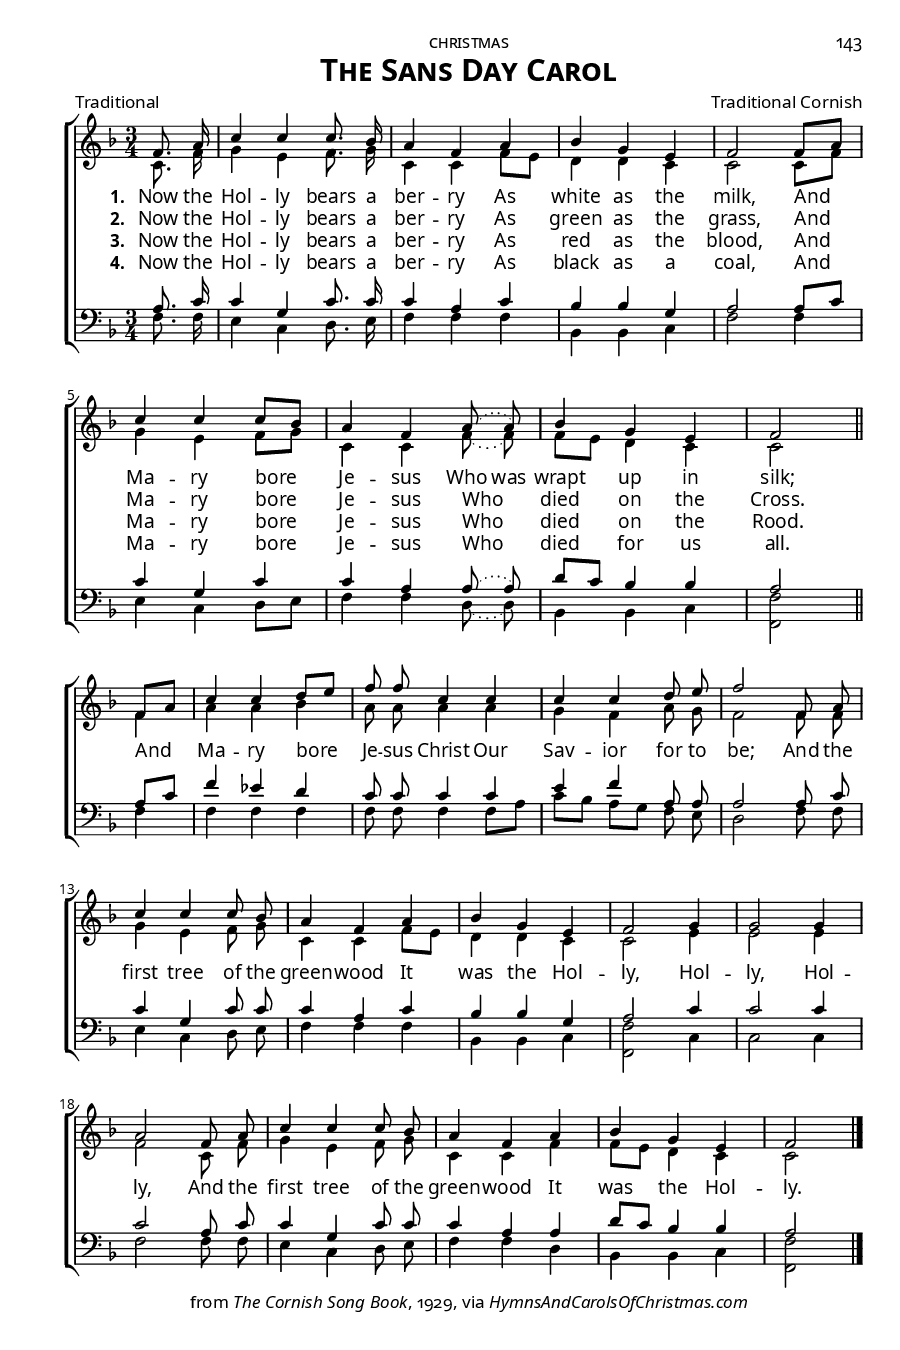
\version "2.14.2"
\include "util.ly"
\header {
  title = \markup{\override #'(font-name . "Garamond Premier Pro Semibold"){ \abs-fontsize #15 \smallCapsOldStyle"The Sans Day Carol"}}
  poet = \markup\oldStyleNum"Traditional"
  composer = \markup\oldStyleNum"Traditional Cornish"
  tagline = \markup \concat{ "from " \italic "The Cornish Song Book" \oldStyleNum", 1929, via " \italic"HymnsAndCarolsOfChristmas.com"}
}
\paper {
  %print-all-headers = ##f
  paper-height = 9\in
  paper-width = 6\in
  indent = 0\in
  %system-system-spacing = #'((basic-distance . 10) (padding . 0))
  system-system-spacing =
    #'((basic-distance . 0)
       (minimum-distance . 0)
       (padding . -5)
       (stretchability . 100))
  ragged-last-bottom = ##f
  ragged-bottom = ##f
  two-sided = ##t
  inner-margin = 0.5\in
  outer-margin = 0.25\in
  top-margin = 0.25\in
  bottom-margin = 0.25\in
  first-page-number = #143
  print-first-page-number = ##t
  headerLine = \markup{\override #'(font-name . "Garamond Premier Pro") \smallCapsOldStyle"christmas"}
  oddHeaderMarkup = \markup\fill-line{
     \override #'(font-name . "Garamond Premier Pro")\abs-fontsize #8.5
     \combine 
        \fill-line{"" \on-the-fly #print-page-number-check-first
        \oldStylePageNum""
        }
        \fill-line{\headerLine}
  }
  evenHeaderMarkup = \markup {
     \override #'(font-name . "Garamond Premier Pro")\abs-fontsize #8.5
     \combine
        \on-the-fly #print-page-number-check-first
        \oldStylePageNum""
        \fill-line{\headerLine}
  }
}
#(set-global-staff-size 15) \paper{ #(define fonts (make-pango-font-tree "GoudyOlSt BT" "Garamond Premier Pro" "Garamond Premier Pro" (/ 15 20))) }
global = {
  \key f \major
  \time 3/4
  \autoBeamOff
  % Quarter note = 108
}

sopMusic = \relative c' {
  \partial 4 f8. a16 |
  c4 c c8. bes16 |
  a4 f a |
  bes g e |
  f2 f8[ a] |
  c4 c c8[ bes] |
  
  a4 f \slurDotted a8( a) |
  bes4 g e |
  f2 \bar "||" \break
  f8[ a] |
  c4 c d8[ e] |
  f8 f c4 c |
  
  c c d8 e |
  f2 f,8 a |
  c4 c c8 bes |
  a4 f a |
  bes g e |
  f2 g4 |
  
  g2 g4 |
  a2 f8 a |
  c4 c c8 bes |
  a4 f a |
  bes g e |
  \partial 2 f2 \bar "|."
  
}
sopWords = \lyricmode {
  
}

altoMusic = \relative c' {
  c8. f16 |
  g4 e f8. g16 |
  c,4 c f8[ e] |
  d4 d c |
  c2 c8[ f] |
  g4 e f8[ g] |
  
  c,4 c \slurDotted f8( f) |
  f[ e] d4 c |
  c2 |
  f4 |
  a a bes |
  a8 a a4 a |
  
  g f a8 g |
  f2 f8 f |
  g4 e f8 g |
  c,4 c f8[ e] |
  d4 d c |
  c2 e4 |
  
  e2 e4 |
  f2 c8 f |
  g4 e f8 g |
  c,4 c f |
  f8[ e] d4 c |
  c2 \bar "|."
}
altoWords = \lyricmode {
  \dropLyricsV
  \set stanza = #"1. "
  Now the Hol -- ly bears a ber -- ry
  As white as the milk,
  And Ma -- ry bore Je -- sus
  \set ignoreMelismata = ##t
  Who was wrapt up in silk;
  \unset ignoreMelismata
  
  And Ma -- ry bore Je -- sus Christ Our
  Sav -- ior for to be;
  And the first tree of the green -- wood
  It was the Hol -- ly,
  Hol -- ly,
  Hol -- ly,
  And the first tree of the green -- wood
  It was the Hol -- ly.
}
altoWordsII = \lyricmode {
  \dropLyricsV
%\markup\italic
  \set stanza = #"2. "
  Now the Hol -- ly bears a ber -- ry
  As green as the grass,
  And Ma -- ry bore Je -- sus Who died on the Cross.
}
altoWordsIII = \lyricmode {
  \dropLyricsV
  \set stanza = #"3. "
  Now the Hol -- ly bears a ber -- ry
  As red as the blood,
  And Ma -- ry bore Je -- sus Who died on the Rood.
}
altoWordsIV = \lyricmode {
  \dropLyricsV
  \set stanza = #"4. "
  Now the Hol -- ly bears a ber -- ry
  As black as a coal,
  And Ma -- ry bore Je -- sus Who died for us all.
}
altoWordsV = \lyricmode {
  \set stanza = #"5. "
  \set ignoreMelismata = ##t
}
altoWordsVI = \lyricmode {
  \set stanza = #"6. "
  \set ignoreMelismata = ##t
}
tenorMusic = \relative c' {
  a8. c16 |
  c4 g c8. c16 |
  c4 a c |
  bes bes g |
  a2 a8[ c] |
  c4 g c |
  
  c a \slurDotted a8( a) |
  d[ c] bes4 bes |
  a2 |
  a8[ c] |
  f4 ees d |
  c8 c c4 c |
  
  e f a,8 a |
  a2 a8 c |
  c4 g c8 c |
  c4 a c |
  bes bes g |
  a2 c4 |
  
  c2 c4 |
  c2 a8 c |
  c4 g c8 c |
  c4 a a |
  d8[ c] bes4 bes |
  a2 \bar "|."
}
tenorWords = \lyricmode {

}

bassMusic = \relative c {
  f8. f16 |
  e4 c d8. e16 |
  f4 f f |
  bes, bes c |
  f2 f4 |
  e c d8[ e] |
  
  f4 f \slurDotted d8( d) |
  bes4 bes c |
  <f f,>2 |
  f4 |
  f f f |
  f8 f f4 f8[ a] |
  
  c[ bes] a[ g] f e |
  d2 f8 f |
  e4 c d8 e |
  f4 f f |
  bes, bes c |
  <f f,>2 c4 |
  
  c2 c4 |
  f2 f8 f |
  e4 c d8 e |
  f4 f d |
  bes bes c |
  <f f,>2 \bar "|."
}
bassWords = \lyricmode {

}

pianoRH = \relative c' {
  
}
pianoLH = \relative c' {
  
}

\score {
  <<
   \new ChoirStaff <<
    \new Staff = women <<
      \new Voice = "sopranos" { \voiceOne << \global \sopMusic >> }
      \new Voice = "altos" { \voiceTwo << \global \altoMusic >> }
    >>
    \new Lyrics \with { alignAboveContext = #"women" \override VerticalAxisGroup #'nonstaff-relatedstaff-spacing = #'((basic-distance . 1))} \lyricsto "sopranos" \sopWords
    \new Lyrics = "altosVI"  \with { alignBelowContext = #"women" } \lyricsto "sopranos" \altoWordsVI
    \new Lyrics = "altosV"  \with { alignBelowContext = #"women" } \lyricsto "sopranos" \altoWordsV
    \new Lyrics = "altosIV"  \with { alignBelowContext = #"women" } \lyricsto "sopranos" \altoWordsIV
    \new Lyrics = "altosIII"  \with { alignBelowContext = #"women" } \lyricsto "sopranos" \altoWordsIII
    \new Lyrics = "altosII"  \with { alignBelowContext = #"women" } \lyricsto "sopranos" \altoWordsII
    \new Lyrics = "altos"  \with { alignBelowContext = #"women" \override VerticalAxisGroup #'nonstaff-relatedstaff-spacing = #'((basic-distance . 1)) } \lyricsto "sopranos" \altoWords
   \new Staff = men <<
      \clef bass
      \new Voice = "tenors" { \voiceOne << \global \tenorMusic >> }
      \new Voice = "basses" { \voiceTwo << \global \bassMusic >> }
    >>
    \new Lyrics \with { alignAboveContext = #"men" \override VerticalAxisGroup #'nonstaff-relatedstaff-spacing = #'((basic-distance . 1)) } \lyricsto "tenors" \tenorWords
    \new Lyrics \with { alignBelowContext = #"men" \override VerticalAxisGroup #'nonstaff-relatedstaff-spacing = #'((basic-distance . 1)) } \lyricsto "basses" \bassWords
  >>
%    \new PianoStaff << \new Staff { \new Voice { \pianoRH } } \new Staff { \clef "bass" \pianoLH } >>
  >>
  \layout {
    \context {
      \Score
      %\override SpacingSpanner #'base-shortest-duration = #(ly:make-moment 1 8)
      %\override SpacingSpanner #'common-shortest-duration = #(ly:make-moment 1 4)
    }
    \context {
      % Remove all empty staves
      % \Staff \RemoveEmptyStaves \override VerticalAxisGroup #'remove-first = ##t
    }
    \context {
      \Lyrics
      \override LyricText #'X-offset = #center-on-word
    }
  }
  \midi {
    \tempo 4 = 120
    \set Staff.midiInstrument = "flute"
  
    \context {
      \Voice
      \remove "Dynamic_performer"
    }
  }
}
